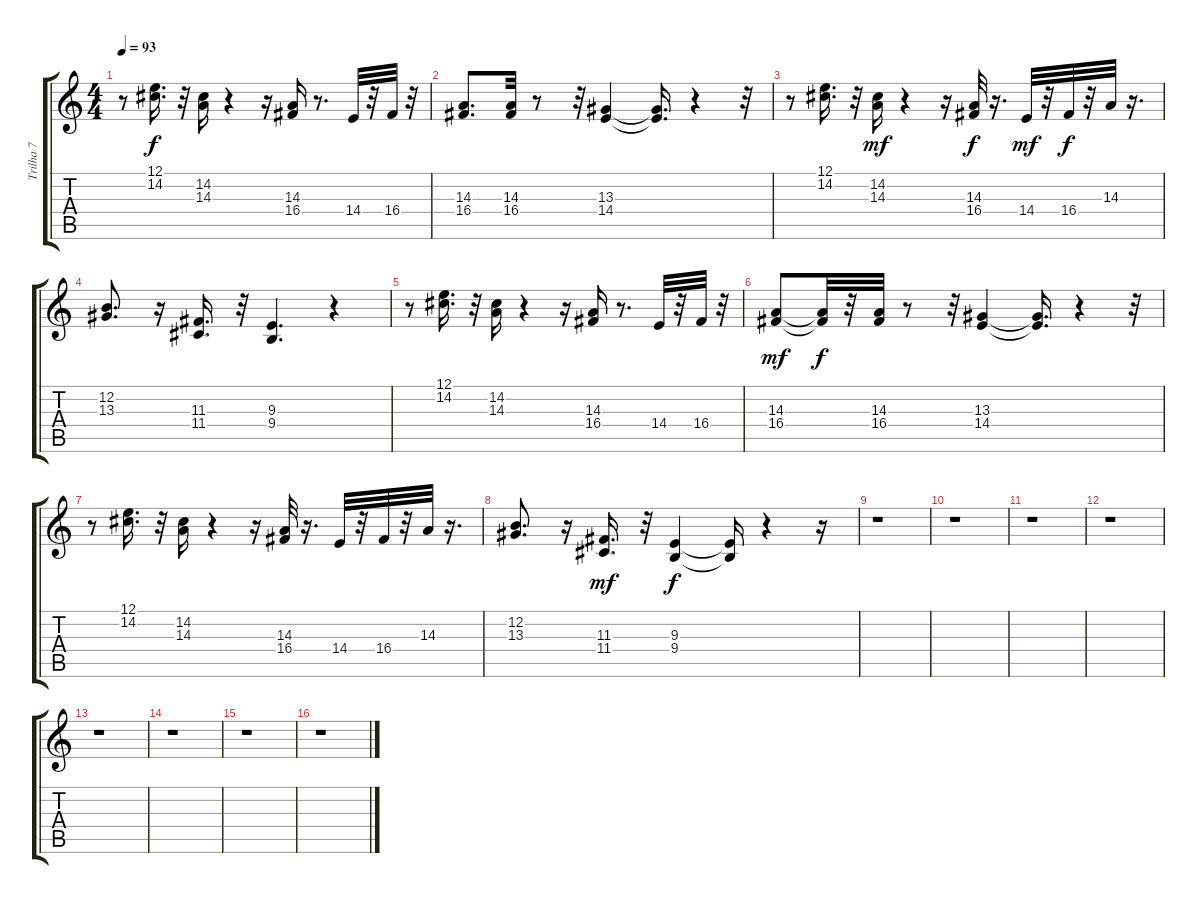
\track ("Trilha 7" "Trilha 7") {instrument kalimba}
\staff {score tabs}
\tuning (E4 B3 G3 D3 A2 E2) {hide}
\ts (4 4)
\tempo 93
\clef g2
\ks c
r.8{dy f instrument kalimba} (12.1 14.2).16{d} r.32 (14.2 14.3).16 r.4 r.16 (14.3 16.4).16 r.8{d} 14.4.32 r.32 16.4.32 r.32 |
(14.3 16.4).8{d} (14.3 16.4).32 r.8 r.32 (13.3 14.4).4 (13.3{t} 14.4{t}).16{d} r.4 r.32 |
r.8 (12.1 14.2).16{d} r.32 (14.2 14.3).16{dy mf} r.4 r.16 (14.3 16.4).32{dy f} r.16{d} 14.4.32{dy mf} r.32 16.4.32{dy f} r.32 14.3.32 r.16{d} |
(12.2 13.3).8{d} r.16 (11.3 11.4).16{d} r.32 (9.3 9.4).4{d} r.4 |
r.8 (12.1 14.2).16{d} r.32 (14.2 14.3).16 r.4 r.16 (14.3 16.4).16 r.8{d} 14.4.32 r.32 16.4.32 r.32 |
(14.3 16.4).8{dy mf} (14.3{t} 16.4{t}).32{dy f} r.32 (14.3 16.4).32 r.8 r.32 (13.3 14.4).4 (13.3{t} 14.4{t}).16{d} r.4 r.32 |
r.8 (12.1 14.2).16{d} r.32 (14.2 14.3).16 r.4 r.16 (14.3 16.4).32 r.16{d} 14.4.32 r.32 16.4.32 r.32 14.3.32 r.16{d} |
(12.2 13.3).8{d} r.16 (11.3 11.4).16{d dy mf} r.32 (9.3 9.4).4{dy f} (9.3{t} 9.4{t}).16 r.4 r.16 |
r.1 |
r.1 |
r.1 |
r.1 |
r.1 |
r.1 |
r.1 |
r.1
